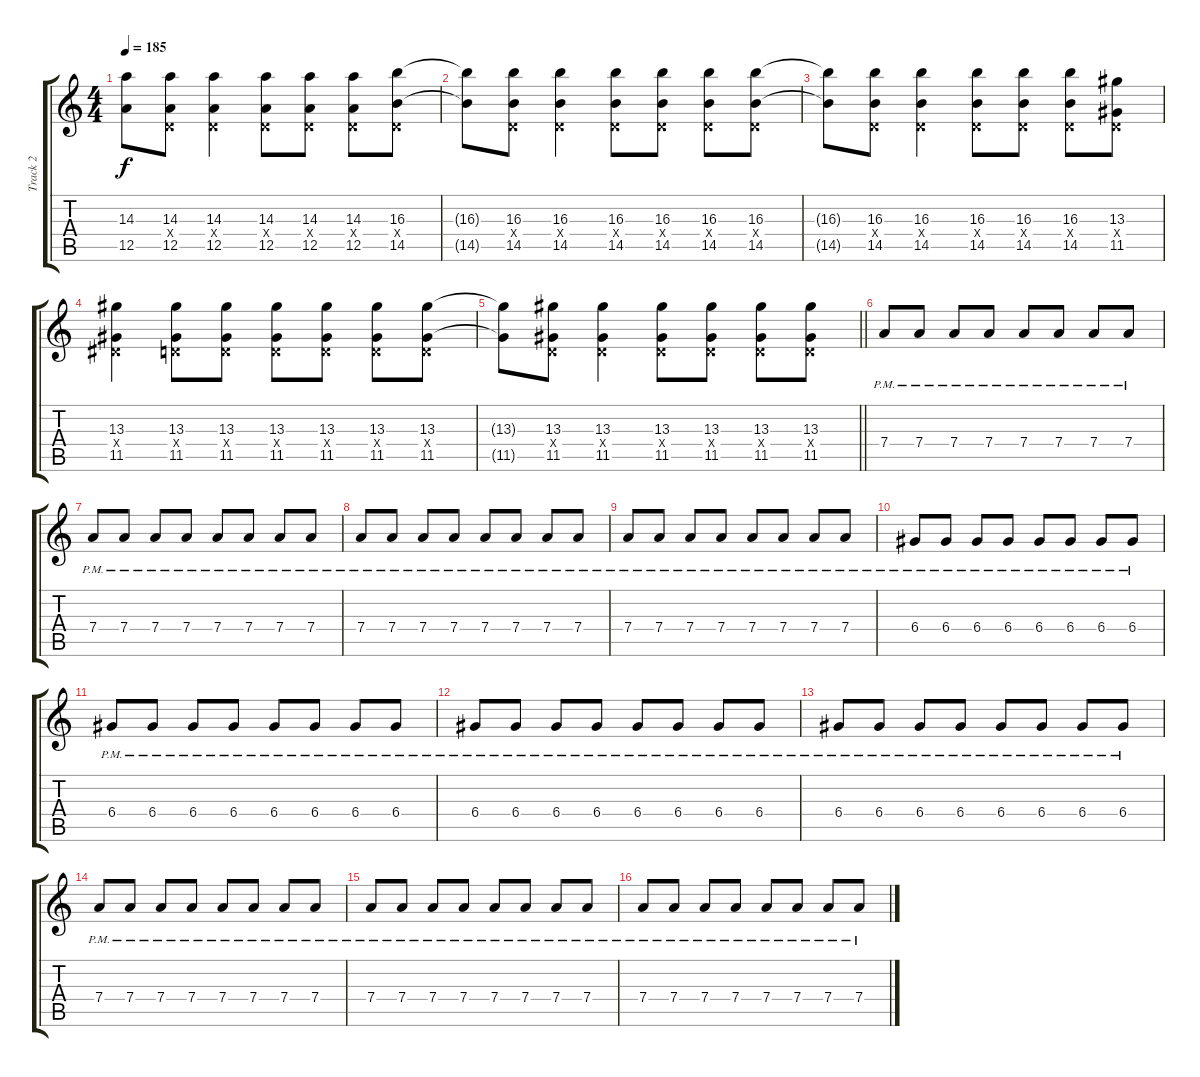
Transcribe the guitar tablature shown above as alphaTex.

\track ("Track 2" "Track 2") {instrument overdrivenguitar}
\staff {score tabs}
\tuning (E4 B3 G3 D3 A2 E2) {hide}
\ts (4 4)
\tempo 185
\clef g2
\ks c
(14.3{t} 12.5{t}).8{dy f} (14.3 0.4{x} 12.5).8 (14.3 0.4{x} 12.5).4 (14.3 0.4{x} 12.5).8 (14.3 0.4{x} 12.5).8 (14.3 0.4{x} 12.5).8 (16.3 0.4{x} 14.5).8 |
(16.3{t} 14.5{t}).8 (16.3 0.4{x} 14.5).8 (16.3 0.4{x} 14.5).4 (16.3 0.4{x} 14.5).8 (16.3 0.4{x} 14.5).8 (16.3 0.4{x} 14.5).8 (16.3 0.4{x} 14.5).8 |
(16.3{t} 14.5{t}).8 (16.3 0.4{x} 14.5).8 (16.3 0.4{x} 14.5).4 (16.3 0.4{x} 14.5).8 (16.3 0.4{x} 14.5).8 (16.3 0.4{x} 14.5).8 (13.3 0.4{x} 11.5).8 |
(13.3 1.4{x} 11.5).4 (13.3 0.4{x} 11.5).8 (13.3 0.4{x} 11.5).8 (13.3 0.4{x} 11.5).8 (13.3 0.4{x} 11.5).8 (13.3 0.4{x} 11.5).8 (13.3 0.4{x} 11.5).8 |
\barLineRight lightlight
(13.3{t} 11.5{t}).8 (13.3 0.4{x} 11.5).8 (13.3 0.4{x} 11.5).4 (13.3 0.4{x} 11.5).8 (13.3 0.4{x} 11.5).8 (13.3 0.4{x} 11.5).8 (13.3 0.4{x} 11.5).8 |
7.4{pm}.8 7.4{pm}.8 7.4{pm}.8 7.4{pm}.8 7.4{pm}.8 7.4{pm}.8 7.4{pm}.8 7.4{pm}.8 |
7.4{pm}.8 7.4{pm}.8 7.4{pm}.8 7.4{pm}.8 7.4{pm}.8 7.4{pm}.8 7.4{pm}.8 7.4{pm}.8 |
7.4{pm}.8 7.4{pm}.8 7.4{pm}.8 7.4{pm}.8 7.4{pm}.8 7.4{pm}.8 7.4{pm}.8 7.4{pm}.8 |
7.4{pm}.8 7.4{pm}.8 7.4{pm}.8 7.4{pm}.8 7.4{pm}.8 7.4{pm}.8 7.4{pm}.8 7.4{pm}.8 |
6.4{pm}.8 6.4{pm}.8 6.4{pm}.8 6.4{pm}.8 6.4{pm}.8 6.4{pm}.8 6.4{pm}.8 6.4{pm}.8 |
6.4{pm}.8 6.4{pm}.8 6.4{pm}.8 6.4{pm}.8 6.4{pm}.8 6.4{pm}.8 6.4{pm}.8 6.4{pm}.8 |
6.4{pm}.8 6.4{pm}.8 6.4{pm}.8 6.4{pm}.8 6.4{pm}.8 6.4{pm}.8 6.4{pm}.8 6.4{pm}.8 |
6.4{pm}.8 6.4{pm}.8 6.4{pm}.8 6.4{pm}.8 6.4{pm}.8 6.4{pm}.8 6.4{pm}.8 6.4{pm}.8 |
7.4{pm}.8 7.4{pm}.8 7.4{pm}.8 7.4{pm}.8 7.4{pm}.8 7.4{pm}.8 7.4{pm}.8 7.4{pm}.8 |
7.4{pm}.8 7.4{pm}.8 7.4{pm}.8 7.4{pm}.8 7.4{pm}.8 7.4{pm}.8 7.4{pm}.8 7.4{pm}.8 |
7.4{pm}.8 7.4{pm}.8 7.4{pm}.8 7.4{pm}.8 7.4{pm}.8 7.4{pm}.8 7.4{pm}.8 7.4{pm}.8
